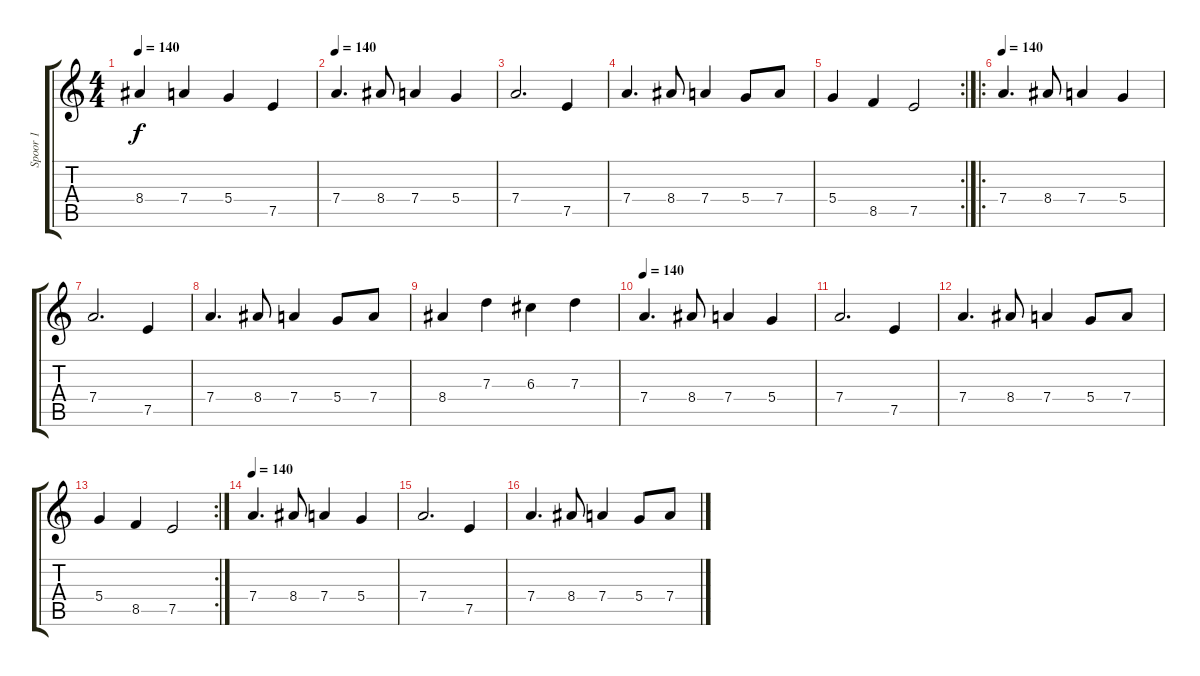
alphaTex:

\track ("Spoor 1" "Spoor 1") {instrument distortionguitar}
\staff {score tabs}
\tuning (E4 B3 G3 D3 A2 E2) {hide}
\ts (4 4)
\tempo 140
\clef g2
\ks c
8.4.4{dy f} 7.4.4 5.4.4 7.5.4 |
\tempo 140
7.4.4{d} 8.4.8 7.4.4 5.4.4 |
7.4.2{d} 7.5.4 |
7.4.4{d} 8.4.8 7.4.4 5.4.8 7.4.8 |
\rc 2
5.4.4 8.5.4 7.5.2 |
\ro
\tempo 140
7.4.4{d} 8.4.8 7.4.4 5.4.4 |
7.4.2{d} 7.5.4 |
7.4.4{d} 8.4.8 7.4.4 5.4.8 7.4.8 |
8.4.4 7.3.4 6.3.4 7.3.4 |
\tempo 140
7.4.4{d} 8.4.8 7.4.4 5.4.4 |
7.4.2{d} 7.5.4 |
7.4.4{d} 8.4.8 7.4.4 5.4.8 7.4.8 |
\rc 2
5.4.4 8.5.4 7.5.2 |
\tempo 140
7.4.4{d} 8.4.8 7.4.4 5.4.4 |
7.4.2{d} 7.5.4 |
7.4.4{d} 8.4.8 7.4.4 5.4.8 7.4.8
